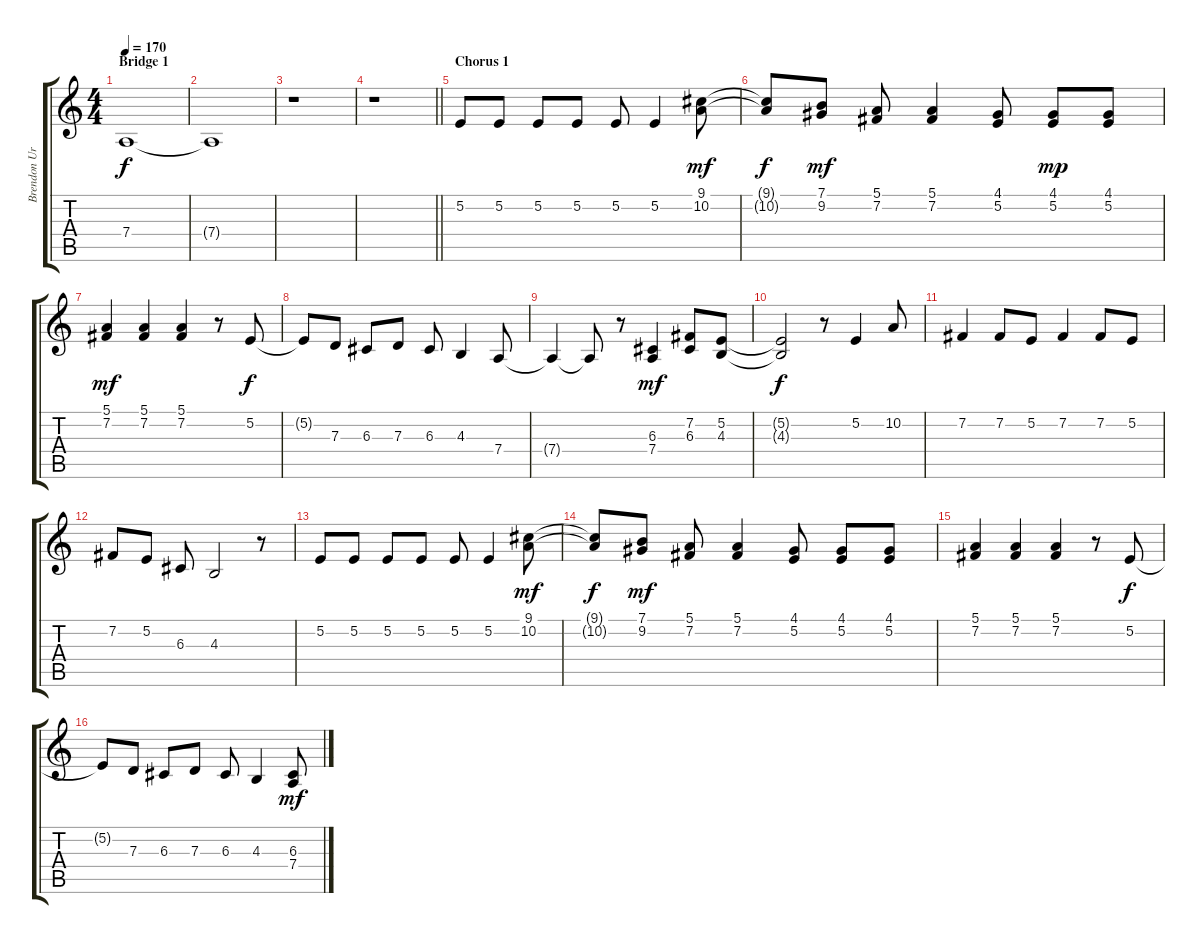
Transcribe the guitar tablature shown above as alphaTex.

\track ("Brendon Urie (Lead Vocals and Haromines)" "Brendon Ur") {instrument clarinet}
\staff {score tabs}
\tuning (E4 B3 G3 D3 A2 E2) {hide}
\ts (4 4)
\section ("" "Bridge 1")
\tempo 170
\clef g2
\ks c
7.4{t}.1{dy f} |
7.4{t}.1 |
r.1 |
\barLineRight lightlight
r.1 |
\section ("" "Chorus 1")
5.2.8{volume 16} 5.2.8 5.2.8 5.2.8 5.2.8 5.2.4 (9.1 10.2).8{dy mf} |
(9.1{t} 10.2{t}).8{dy f} (7.1 9.2).8{dy mf} (5.1 7.2).8 (5.1 7.2).4 (4.1 5.2).8 (4.1 5.2).8{dy mp} (4.1 5.2).8 |
(5.1 7.2).4{dy mf} (5.1 7.2).4 (5.1 7.2).4 r.8 5.2.8{dy f} |
5.2{t}.8 7.3.8 6.3.8 7.3.8 6.3.8 4.3.4 7.4.8 |
7.4{t}.4 7.4{t}.8 r.8 (6.3 7.4).4{dy mf} (7.2 6.3).8 (5.2 4.3).8 |
(5.2{t} 4.3{t}).2{dy f} r.8 5.2.4 10.2.8 |
7.2.4 7.2.8 5.2.8 7.2.4 7.2.8 5.2.8 |
7.2.8 5.2.8 6.3.8 4.3.2 r.8 |
5.2.8 5.2.8 5.2.8 5.2.8 5.2.8 5.2.4 (9.1 10.2).8{dy mf} |
(9.1{t} 10.2{t}).8{dy f} (7.1 9.2).8{dy mf} (5.1 7.2).8 (5.1 7.2).4 (4.1 5.2).8 (4.1 5.2).8 (4.1 5.2).8 |
(5.1 7.2).4 (5.1 7.2).4 (5.1 7.2).4 r.8 5.2.8{dy f} |
5.2{t}.8 7.3.8 6.3.8 7.3.8 6.3.8 4.3.4 (6.3 7.4).8{dy mf}
